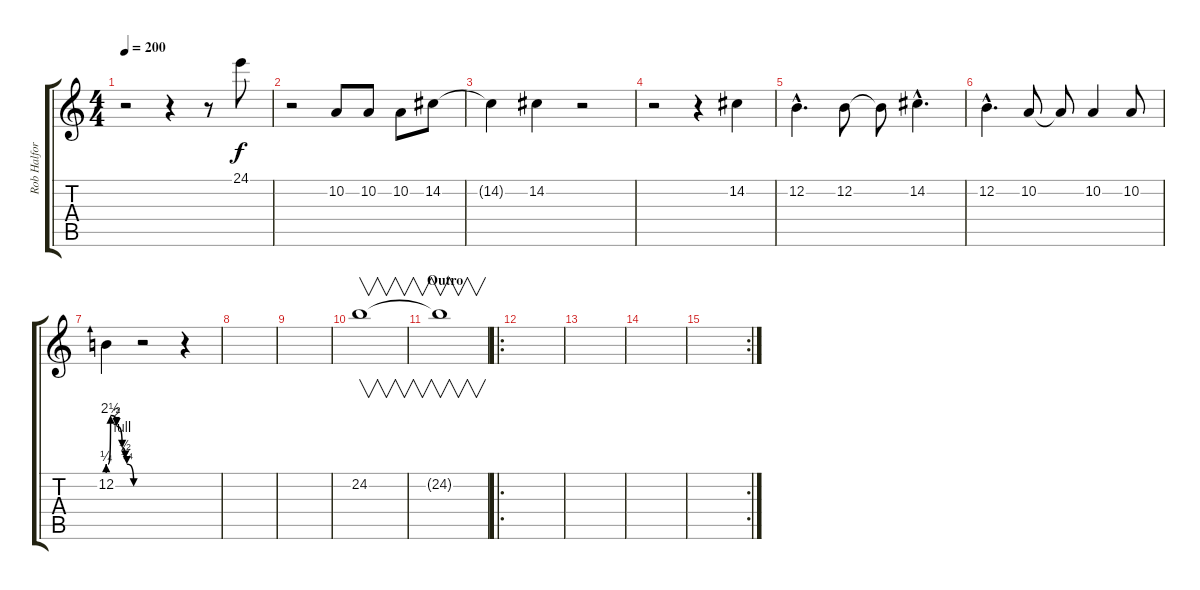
\track ("Rob Halford" "Rob Halfor") {instrument lead3calliope}
\staff {score tabs}
\tuning (E4 B3 G3 D3 A2 E2) {hide}
\ts (4 4)
\tempo 200
\clef g2
\ks c
r.2{dy f} r.4 r.8 24.1.8 |
r.2 10.2.8 10.2.8 10.2.8 14.2.8 |
14.2{t}.4 14.2.4 r.2 |
r.2 r.4 14.2.4 |
12.2{hac}.4{d} 12.2.8 12.2{t}.8 14.2{hac}.4{d} |
12.2{hac}.4{d} 10.2.8 10.2{t}.8 10.2.4 10.2.8 |
12.2{be (custom 0 1 6 10 20 8 33 4 40 2 44 1 60 0)}.4 r.2 r.4 |
|
|
24.2.1{v} |
\section ("" "Outro")
24.2{t}.1{v} |
\ro
|
|
|
\rc 2
